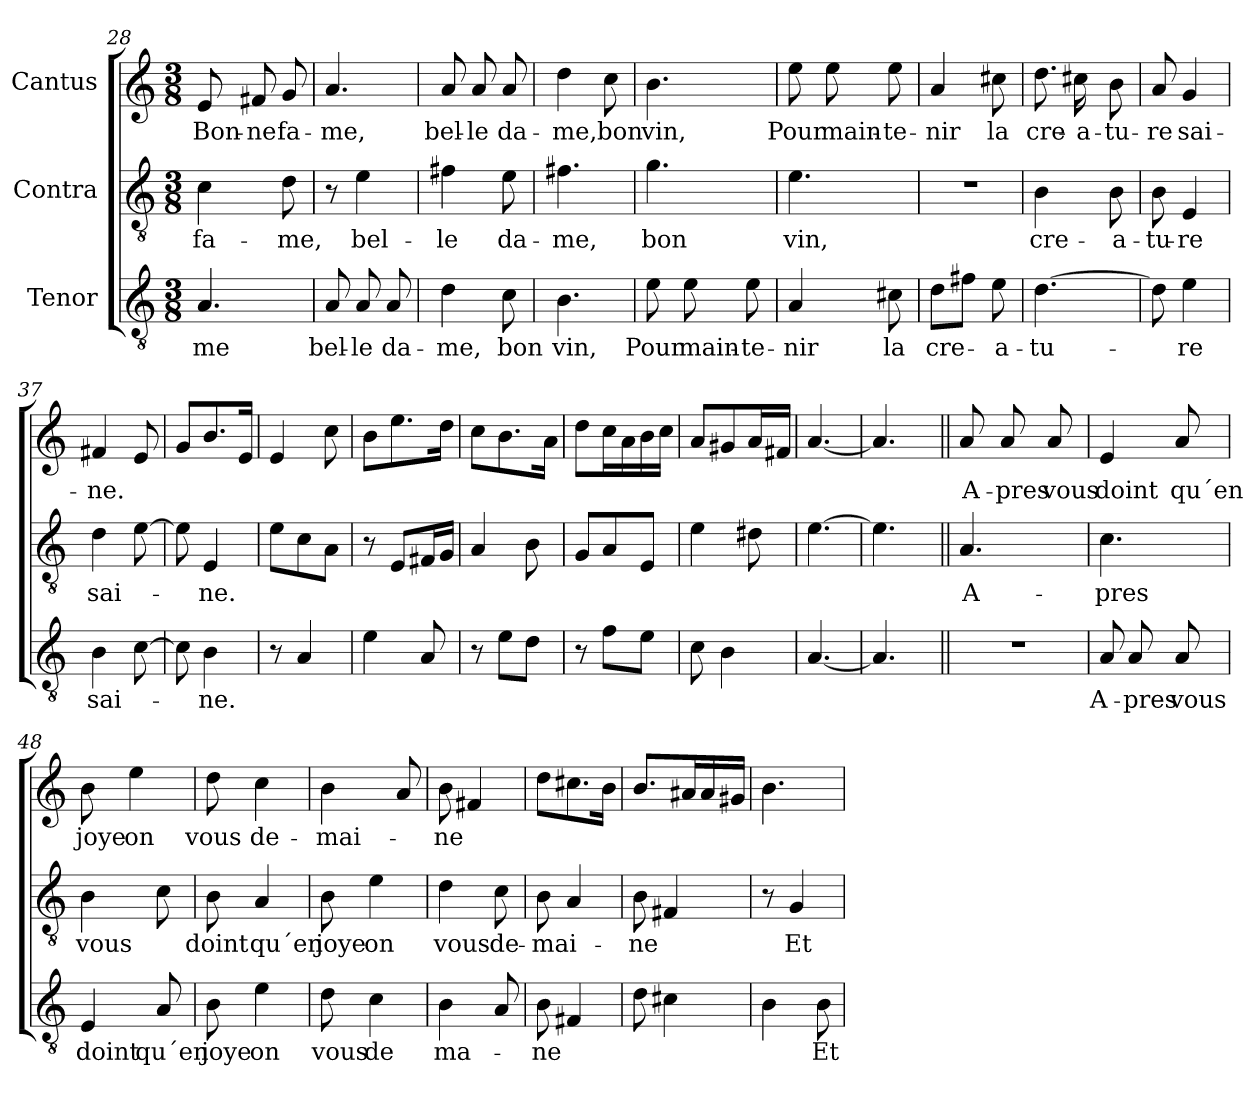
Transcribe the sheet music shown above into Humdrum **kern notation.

**kern	**text	**kern	**text	**kern	**text
*part3	*part3	*part2	*part2	*part1	*part1
*staff3	*staff3	*staff2	*staff2	*staff1	*staff1
*I"Tenor	*	*I"Contra	*	*I"Cantus	*
*clefGv2	*	*clefGv2	*	*clefG2	*
*k[]	*	*k[]	*	*k[]	*
*C:	*	*C:	*	*C:	*
*M3/8	*	*M3/8	*	*M3/8	*
=28	=28	=28	=28	=28	=28
!	!LO:LY:b	!	!LO:LY:b	!	!LO:LY:b
4.A/	-me	4c\	fa-	8e/	Bon-
!	!	!	!	!	!LO:LY:b
.	.	.	.	8f#X/	-ne
!	!	!	!LO:LY:b	!	!LO:LY:b
.	.	8d\	-me,	8g/	fa-
=29	=29	=29	=29	=29	=29
!	!LO:LY:b	!	!	!	!LO:LY:b
8A/	bel-	8r	.	4.a/	-me,
!	!LO:LY:b	!	!LO:LY:b	!	!
8A/	-le	4e\	bel-	.	.
!	!LO:LY:b	!	!	!	!
8A/	da-	.	.	.	.
=30	=30	=30	=30	=30	=30
!	!LO:LY:b	!	!LO:LY:b	!	!LO:LY:b
4d\	-me,	4f#X\	-le	8a/	bel-
!	!	!	!	!	!LO:LY:b
.	.	.	.	8a/	-le
!	!LO:LY:b	!	!LO:LY:b	!	!LO:LY:b
8c\	bon	8e\	da-	8a/	da-
=31	=31	=31	=31	=31	=31
!	!LO:LY:b	!	!LO:LY:b	!	!LO:LY:b
4.B\	vin,	4.f#X\	-me,	4dd\	-me,
!	!	!	!	!	!LO:LY:b
.	.	.	.	8cc\	bon
=32	=32	=32	=32	=32	=32
!	!LO:LY:b	!	!LO:LY:b	!	!LO:LY:b
8e\	Pour	4.g\	bon	4.b\	vin,
!	!LO:LY:b	!	!	!	!
8e\	main-	.	.	.	.
!	!LO:LY:b	!	!	!	!
8e\	-te-	.	.	.	.
!!LO:PB:g=z
=33	=33	=33	=33	=33	=33
!	!LO:LY:b	!	!LO:LY:b	!	!LO:LY:b
4A/	-nir	4.e\	vin,	8ee\	Pour
!	!	!	!	!	!LO:LY:b
.	.	.	.	8ee\	main-
!	!LO:LY:b	!	!	!	!LO:LY:b
8c#X\	la	.	.	8ee\	-te-
=34	=34	=34	=34	=34	=34
!	!LO:LY:b	!	!	!	!LO:LY:b
8d\L	cre-	4.r	.	4a/	-nir
8f#X\J	.	.	.	.	.
!	!LO:LY:b	!	!	!	!LO:LY:b
8e\	-a-	.	.	8cc#X\	la
=35	=35	=35	=35	=35	=35
!	!LO:LY:b	!	!LO:LY:b	!	!LO:LY:b
[4.d\	-tu-	4B\	cre-	8.dd\	cre-
!	!	!	!	!	!LO:LY:b
.	.	.	.	16cc#X\	-a-
!	!	!	!LO:LY:b	!	!LO:LY:b
.	.	8B\	-a-	8b\	-tu-
=36	=36	=36	=36	=36	=36
!	!	!	!LO:LY:b	!	!LO:LY:b
8d\]	.	8B\	-tu-	8a/	-re
!	!LO:LY:b	!	!LO:LY:b	!	!LO:LY:b
4e\	-re	4E/	-re	4g/	sai-
=37	=37	=37	=37	=37	=37
!	!LO:LY:b	!	!LO:LY:b	!	!LO:LY:b
4B\	sai-	4d\	sai-	4f#X/	-ne.
[8c\	.	[8e\	.	8e/	.
=38	=38	=38	=38	=38	=38
8c\]	.	8e\]	.	8g/L	.
!	!LO:LY:b	!	!LO:LY:b	!	!
4B\	-ne.	4E/	-ne.	8.b/	.
.	.	.	.	16e/Jk	.
=39	=39	=39	=39	=39	=39
8r	.	8e\L	.	4e/	.
4A/	.	8c\	.	.	.
.	.	8A\J	.	8cc\	.
=40	=40	=40	=40	=40	=40
4e\	.	8r	.	8b\L	.
.	.	8E/L	.	8.ee\	.
8A/	.	16F#X/L	.	.	.
.	.	16G/JJ	.	16dd\Jk	.
!!LO:LB:g=z
=41	=41	=41	=41	=41	=41
8r	.	4A/	.	8cc\L	.
8e\L	.	.	.	8.b\	.
8d\J	.	8B\	.	.	.
.	.	.	.	16a\Jk	.
=42	=42	=42	=42	=42	=42
8r	.	8G/L	.	8dd\L	.
8f\L	.	8A/	.	16cc\L	.
.	.	.	.	16a\	.
8e\J	.	8E/J	.	16b\	.
.	.	.	.	16cc\JJ	.
=43	=43	=43	=43	=43	=43
8c\	.	4e\	.	8a/L	.
4B\	.	.	.	8g#X/	.
.	.	8d#X\	.	16a/L	.
.	.	.	.	16f#X/JJ	.
=44	=44	=44	=44	=44	=44
[4.A/	.	[4.e\	.	[4.a/	.
=45	=45	=45	=45	=45	=45
4.A/]	.	4.e\]	.	4.a/]	.
=46||	=46||	=46||	=46||	=46||	=46||
!	!	!	!LO:LY:b	!	!LO:LY:b
4.r	.	4.A/	A-	8a/	A-
!	!	!	!	!	!LO:LY:b
.	.	.	.	8a/	-pres
!	!	!	!	!	!LO:LY:b
.	.	.	.	8a/	vous
=47	=47	=47	=47	=47	=47
!	!LO:LY:b	!	!LO:LY:b	!	!LO:LY:b
8A/	A-	4.c\	-pres	4e/	doint
!	!LO:LY:b	!	!	!	!
8A/	-pres	.	.	.	.
!	!LO:LY:b	!	!	!	!LO:LY:b
8A/	vous	.	.	8a/	qu´en
=48	=48	=48	=48	=48	=48
!	!LO:LY:b	!	!LO:LY:b	!	!LO:LY:b
4E/	doint	4B\	vous	8b\	joye
!	!	!	!	!	!LO:LY:b
.	.	.	.	4ee\	on
!	!LO:LY:b	!	!	!	!
8A/	qu´en	8c\	.	.	.
!!LO:LB:g=z
=49	=49	=49	=49	=49	=49
!	!LO:LY:b	!	!LO:LY:b	!	!LO:LY:b
8B\	joye	8B\	doint	8dd\	vous
!	!LO:LY:b	!	!LO:LY:b	!	!LO:LY:b
4e\	on	4A/	qu´en	4cc\	de-
=50	=50	=50	=50	=50	=50
!	!LO:LY:b	!	!LO:LY:b	!	!LO:LY:b
8d\	vous	8B\	joye	4b\	-mai-
!	!LO:LY:b	!	!LO:LY:b	!	!
4c\	de	4e\	on	.	.
.	.	.	.	8a/	.
=51	=51	=51	=51	=51	=51
!	!LO:LY:b	!	!LO:LY:b	!	!LO:LY:b
4B\	ma-	4d\	vous	8b\	-ne
.	.	.	.	4f#X/	.
!	!	!	!LO:LY:b	!	!
8A/	.	8c\	de-	.	.
=52	=52	=52	=52	=52	=52
!	!LO:LY:b	!	!LO:LY:b	!	!
8B\	-ne	8B\	-mai-	8dd\L	.
4F#X/	.	4A/	.	8.cc#X\	.
.	.	.	.	16b\Jk	.
=53	=53	=53	=53	=53	=53
!	!	!	!LO:LY:b	!	!
8d\	.	8B\	-ne	8.b/L	.
4c#X\	.	4F#X/	.	.	.
.	.	.	.	16a#X/L	.
.	.	.	.	16a#/	.
.	.	.	.	16g#X/JJ	.
=54	=54	=54	=54	=54	=54
4B\	.	8r	.	4.b\	.
!	!	!	!LO:LY:b	!	!
.	.	4G/	Et	.	.
!	!LO:LY:b	!	!	!	!
8B\	Et	.	.	.	.
=	=	=	=	=	=
*-	*-	*-	*-	*-	*-
